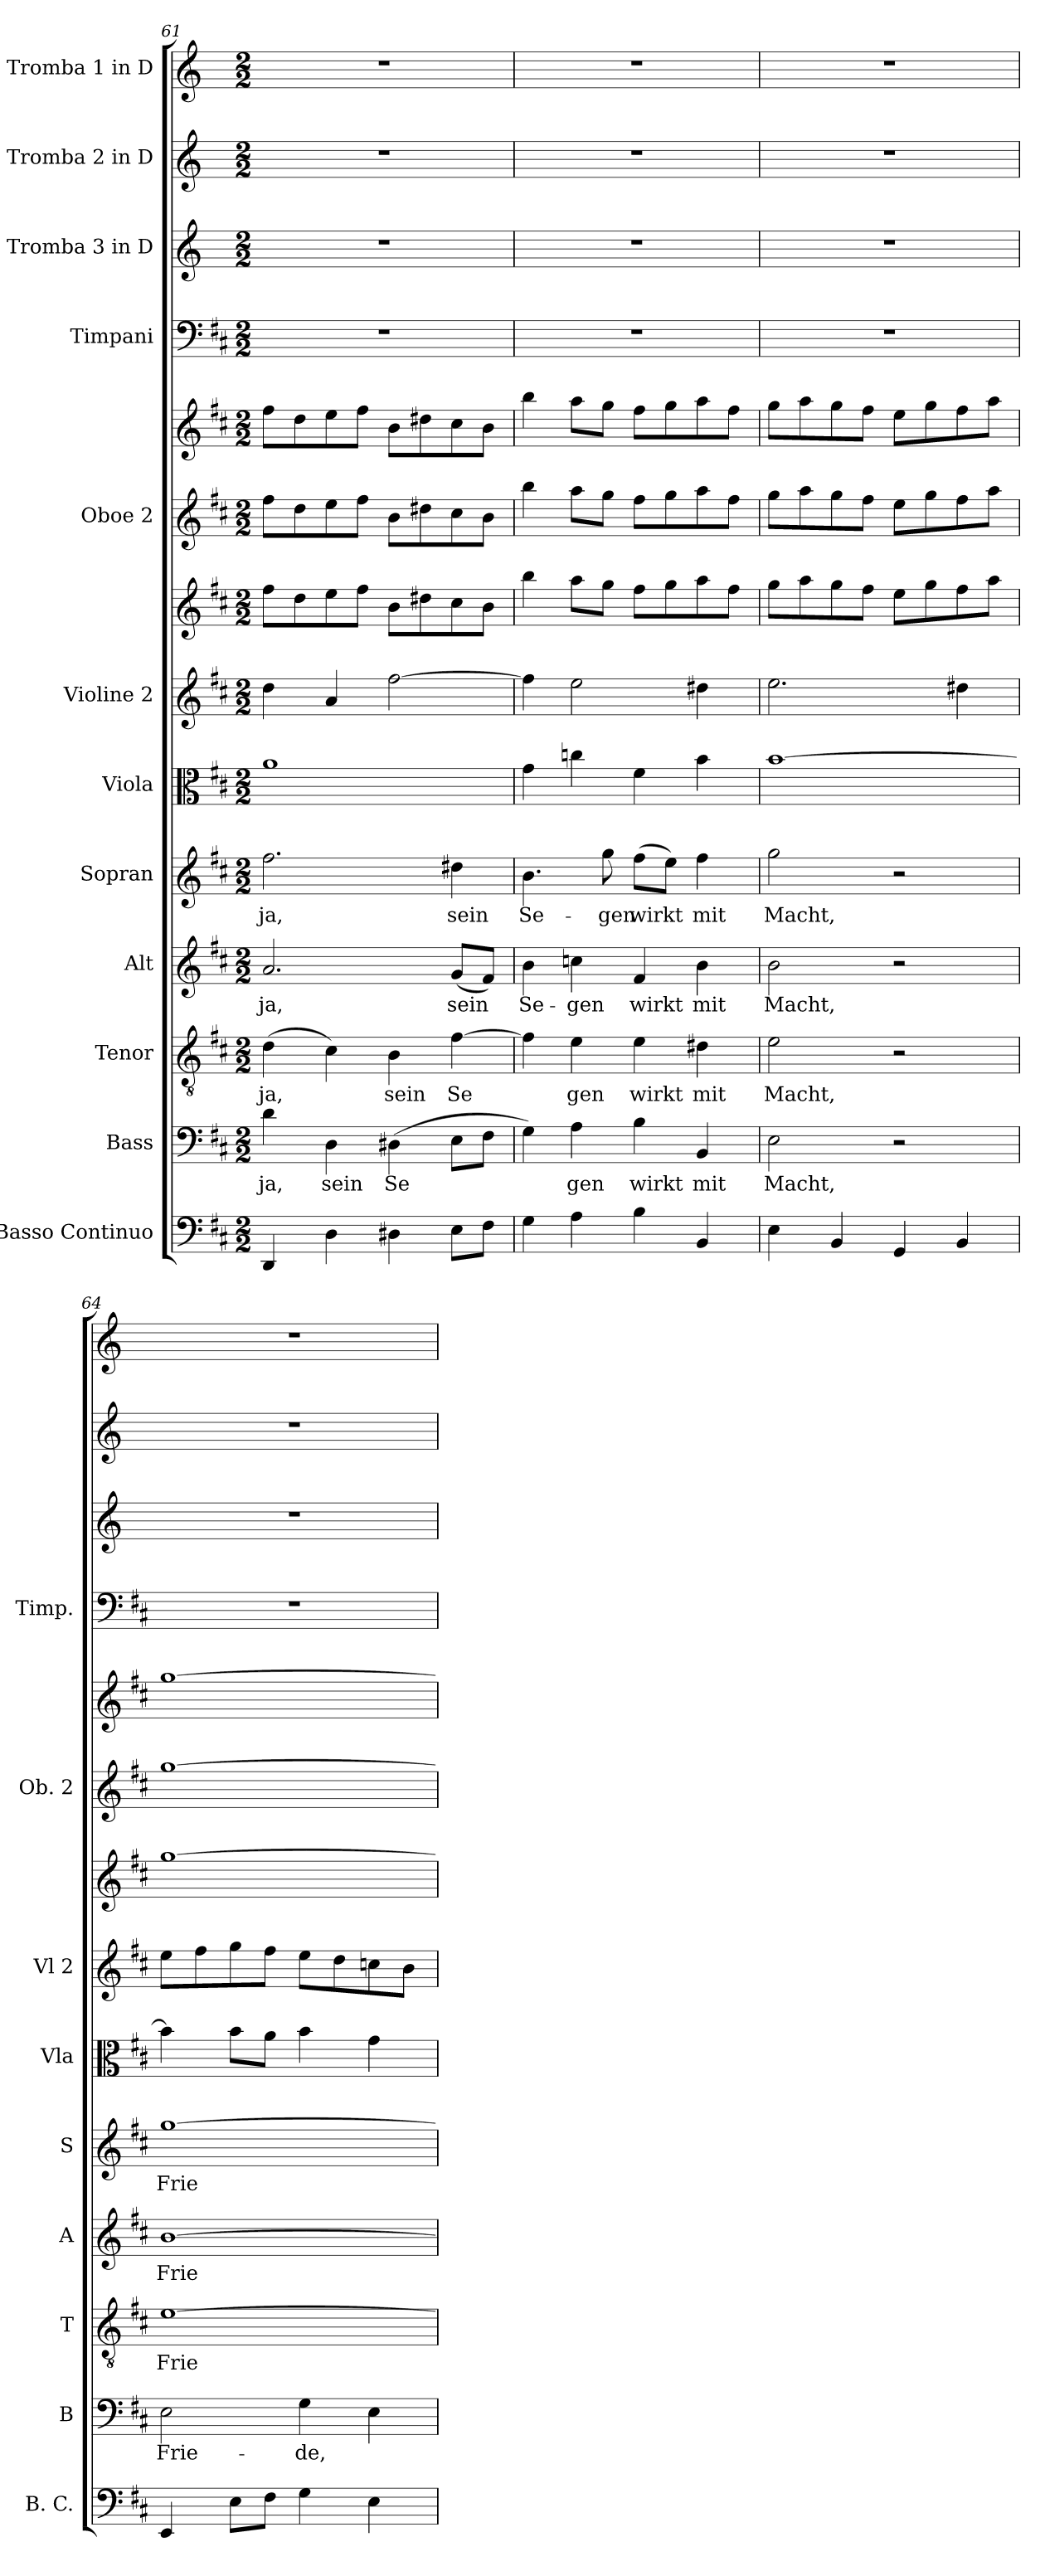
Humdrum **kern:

**kern	**kern	**text	**kern	**text	**kern	**text	**kern	**text	**kern	**kern	**kern	**kern	**kern	**kern	**kern	**kern	**kern
*part12	*part11	*part11	*part10	*part10	*part9	*part9	*part8	*part8	*part7	*part6	*part6	*part5	*part5	*part4	*part3	*part2	*part1
*staff14	*staff13	*staff13	*staff12	*staff12	*staff11	*staff11	*staff10	*staff10	*staff9	*staff8	*staff7	*staff6	*staff5	*staff4	*staff3	*staff2	*staff1
*I"Basso Continuo	*I"Bass	*	*I"Tenor	*	*I"Alt	*	*I"Sopran	*	*I"Viola	*I"Violine 2	*	*I"Oboe 2	*	*I"Timpani	*I"Tromba 3 in D	*I"Tromba 2 in D	*I"Tromba 1 in D
*I'B. C.	*I'B	*	*I'T	*	*I'A	*	*I'S	*	*I'Vla	*I'Vl 2	*	*I'Ob. 2	*	*I'Timp.	*	*	*
!!LO:PB:g=z
*clefF4	*clefF4	*	*clefGv2	*	*clefG2	*	*clefG2	*	*clefC3	*clefG2	*clefG2	*clefG2	*clefG2	*clefF4	*clefG2	*clefG2	*clefG2
*	*	*	*	*	*	*	*	*	*	*	*	*	*	*	*ITrd-1c-2	*ITrd-1c-2	*ITrd-1c-2
*k[f#c#]	*k[f#c#]	*	*k[f#c#]	*	*k[f#c#]	*	*k[f#c#]	*	*k[f#c#]	*k[f#c#]	*k[f#c#]	*k[f#c#]	*k[f#c#]	*k[f#c#]	*k[f#c#]	*k[f#c#]	*k[f#c#]
*M2/2	*M2/2	*	*M2/2	*	*M2/2	*	*M2/2	*	*M2/2	*M2/2	*M2/2	*M2/2	*M2/2	*M2/2	*M2/2	*M2/2	*M2/2
=61	=61	=61	=61	=61	=61	=61	=61	=61	=61	=61	=61	=61	=61	=61	=61	=61	=61
!	!	!LO:LY:b	!	!LO:LY:b	!	!LO:LY:b	!	!LO:LY:b	!	!	!	!	!	!	!	!	!
4DD/	4d\	ja,	(4d\	ja,	2.a/	ja,	2.ff#\	ja,	1a	4dd\	8ff#\L	8ff#\L	8ff#\L	1r	1r	1r	1r
.	.	.	.	.	.	.	.	.	.	.	8dd\	8dd\	8dd\	.	.	.	.
!	!	!LO:LY:b	!	!	!	!	!	!	!	!	!	!	!	!	!	!	!
4D\	4D\	sein	4c#\)	.	.	.	.	.	.	4a/	8ee\	8ee\	8ee\	.	.	.	.
.	.	.	.	.	.	.	.	.	.	.	8ff#\J	8ff#\J	8ff#\J	.	.	.	.
!	!	!LO:LY:b	!	!LO:LY:b	!	!	!	!	!	!	!	!	!	!	!	!	!
4D#X\	(4D#X\	Se	4B\	sein	.	.	.	.	.	[2ff#\	8b\L	8b\L	8b\L	.	.	.	.
.	.	.	.	.	.	.	.	.	.	.	8dd#X\	8dd#X\	8dd#X\	.	.	.	.
!	!	!	!	!LO:LY:b	!	!LO:LY:b	!	!LO:LY:b	!	!	!	!	!	!	!	!	!
8E\L	8E\L	.	[4f#\	Se	(8g/L	sein	4dd#X\	sein	.	.	8cc#\	8cc#\	8cc#\	.	.	.	.
8F#\J	8F#\J	.	.	.	8f#/J)	.	.	.	.	.	8b\J	8b\J	8b\J	.	.	.	.
=62	=62	=62	=62	=62	=62	=62	=62	=62	=62	=62	=62	=62	=62	=62	=62	=62	=62
!	!	!	!	!	!	!LO:LY:b	!	!LO:LY:b	!	!	!	!	!	!	!	!	!
4G\	4G\)	.	4f#\]	.	4b\	Se-	4.b\	Se-	4g\	4ff#\]	4bb\	4bb\	4bb\	1r	1r	1r	1r
!	!	!LO:LY:b	!	!LO:LY:b	!	!LO:LY:b	!	!	!	!	!	!	!	!	!	!	!
4A\	4A\	gen	4e\	gen	4ccn\	gen	.	.	4ccn\	2ee\	8aa\L	8aa\L	8aa\L	.	.	.	.
!	!	!	!	!	!	!	!	!LO:LY:b	!	!	!	!	!	!	!	!	!
.	.	.	.	.	.	.	8gg\	gen	.	.	8gg\J	8gg\J	8gg\J	.	.	.	.
!	!	!LO:LY:b	!	!LO:LY:b	!	!LO:LY:b	!	!LO:LY:b	!	!	!	!	!	!	!	!	!
4B\	4B\	wirkt	4e\	wirkt	4f#/	wirkt	(8ff#\L	wirkt	4f#\	.	8ff#\L	8ff#\L	8ff#\L	.	.	.	.
.	.	.	.	.	.	.	8ee\J)	.	.	.	8gg\	8gg\	8gg\	.	.	.	.
!	!	!LO:LY:b	!	!LO:LY:b	!	!LO:LY:b	!	!LO:LY:b	!	!	!	!	!	!	!	!	!
4BB/	4BB/	mit	4d#X\	mit	4b\	mit	4ff#\	mit	4b\	4dd#X\	8aa\	8aa\	8aa\	.	.	.	.
.	.	.	.	.	.	.	.	.	.	.	8ff#\J	8ff#\J	8ff#\J	.	.	.	.
=63	=63	=63	=63	=63	=63	=63	=63	=63	=63	=63	=63	=63	=63	=63	=63	=63	=63
!	!	!LO:LY:b	!	!LO:LY:b	!	!LO:LY:b	!	!LO:LY:b	!	!	!	!	!	!	!	!	!
4E\	2E\	Macht,	2e\	Macht,	2b\	Macht,	2gg\	Macht,	[1b	2.ee\	8gg\L	8gg\L	8gg\L	1r	1r	1r	1r
.	.	.	.	.	.	.	.	.	.	.	8aa\	8aa\	8aa\	.	.	.	.
4BB/	.	.	.	.	.	.	.	.	.	.	8gg\	8gg\	8gg\	.	.	.	.
.	.	.	.	.	.	.	.	.	.	.	8ff#\J	8ff#\J	8ff#\J	.	.	.	.
4GG/	2r	.	2r	.	2r	.	2r	.	.	.	8ee\L	8ee\L	8ee\L	.	.	.	.
.	.	.	.	.	.	.	.	.	.	.	8gg\	8gg\	8gg\	.	.	.	.
4BB/	.	.	.	.	.	.	.	.	.	4dd#X\	8ff#\	8ff#\	8ff#\	.	.	.	.
.	.	.	.	.	.	.	.	.	.	.	8aa\J	8aa\J	8aa\J	.	.	.	.
!!LO:PB:g=z
=64	=64	=64	=64	=64	=64	=64	=64	=64	=64	=64	=64	=64	=64	=64	=64	=64	=64
!	!	!LO:LY:b	!	!LO:LY:b	!	!LO:LY:b	!	!LO:LY:b	!	!	!	!	!	!	!	!	!
4EE/	2E\	Frie-	[1e	Frie	[1b	Frie	[1gg	Frie	4b\]	8ee\L	[1gg	[1gg	[1gg	1r	1r	1r	1r
.	.	.	.	.	.	.	.	.	.	8ff#\	.	.	.	.	.	.	.
8E\L	.	.	.	.	.	.	.	.	8b\L	8gg\	.	.	.	.	.	.	.
8F#\J	.	.	.	.	.	.	.	.	8a\J	8ff#\J	.	.	.	.	.	.	.
!	!	!LO:LY:b	!	!	!	!	!	!	!	!	!	!	!	!	!	!	!
4G\	4G\	de,	.	.	.	.	.	.	4b\	8ee\L	.	.	.	.	.	.	.
.	.	.	.	.	.	.	.	.	.	8dd\	.	.	.	.	.	.	.
4E\	4E\	.	.	.	.	.	.	.	4g\	8ccn\	.	.	.	.	.	.	.
.	.	.	.	.	.	.	.	.	.	8b\J	.	.	.	.	.	.	.
=	=	=	=	=	=	=	=	=	=	=	=	=	=	=	=	=	=
*-	*-	*-	*-	*-	*-	*-	*-	*-	*-	*-	*-	*-	*-	*-	*-	*-	*-
